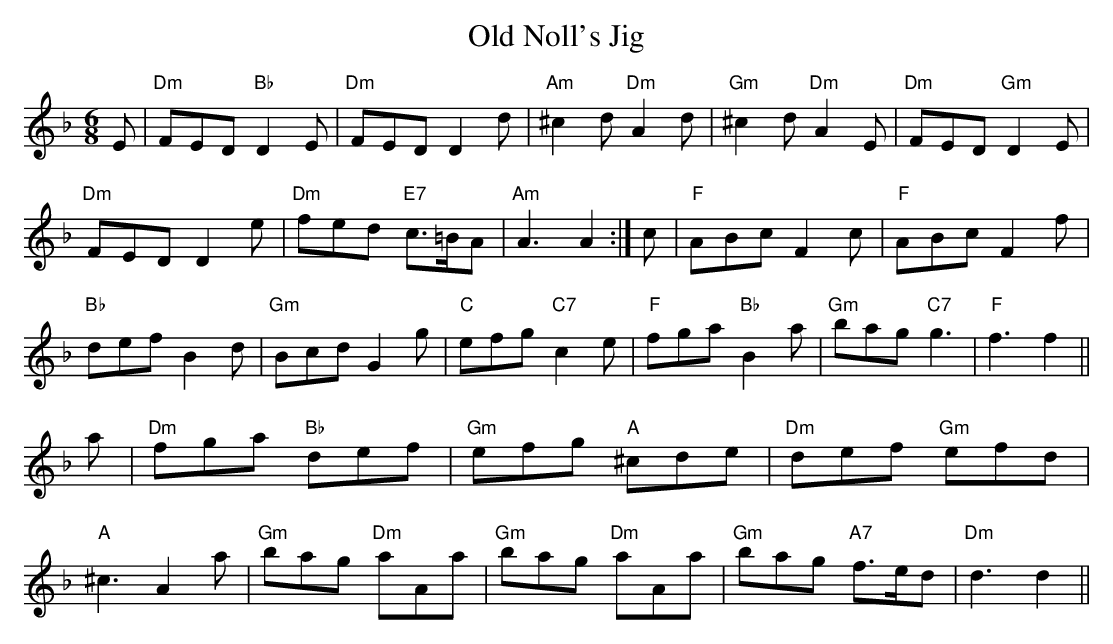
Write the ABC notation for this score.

X:1
T:Old Noll's Jig
M:6/8
L:1/8
K:F
E | "Dm"FED "Bb"D2E | "Dm"FED D2d | \
"Am"^c2d "Dm"A2d | "Gm"^c2d "Dm"A2E | \
"Dm"FED "Gm"D2E | "Dm"FED D2e | \
"Dm"fed "E7"c>=BA | "Am"A3 A2 :| \
c | "F"ABc F2c | "F"ABc F2f | \
"Bb"def B2d | "Gm"Bcd G2g | \
"C"efg "C7"c2e | "F"fga "Bb"B2a | \
"Gm"bag "C7"g3 | "F"f3 f2 || \
a | "Dm"fga "Bb"def | "Gm"efg "A"^cde | \
"Dm"def "Gm"efd | "A"^c3 A2a | \
"Gm"bag "Dm"aAa | "Gm"bag "Dm"aAa | \
"Gm"bag "A7"f>ed | "Dm"d3 d2 ||
